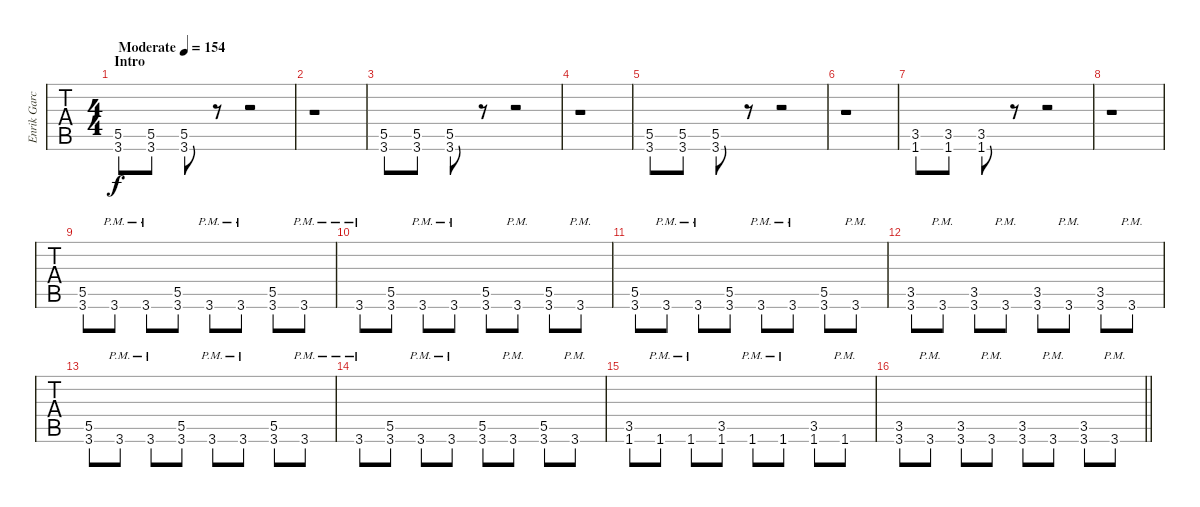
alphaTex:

\track ("Enrik García - Rythm Guitar" "Enrik Garc") {instrument distortionguitar}
\staff {tabs}
\tuning (Eb4 Bb3 Gb3 Db3 Ab2 Eb2) {hide}
\ts (4 4)
\section ("" "Intro")
\tempo (154 "Moderate")
\clef g2
\ks c
(5.5 3.6).8{dy f instrument distortionguitar} (5.5 3.6).8 (5.5 3.6).8 r.8 r.2 |
r.1 |
(5.5 3.6).8 (5.5 3.6).8 (5.5 3.6).8 r.8 r.2 |
r.1 |
(5.5 3.6).8 (5.5 3.6).8 (5.5 3.6).8 r.8 r.2 |
r.1 |
(3.5 1.6).8 (3.5 1.6).8 (3.5 1.6).8 r.8 r.2 |
r.1 |
(5.5 3.6).8 3.6{pm}.8 3.6{pm}.8 (5.5 3.6).8 3.6{pm}.8 3.6{pm}.8 (5.5 3.6).8 3.6{pm}.8 |
3.6{pm}.8 (5.5 3.6).8 3.6{pm}.8 3.6{pm}.8 (5.5 3.6).8 3.6{pm}.8 (5.5 3.6).8 3.6{pm}.8 |
(5.5 3.6).8 3.6{pm}.8 3.6{pm}.8 (5.5 3.6).8 3.6{pm}.8 3.6{pm}.8 (5.5 3.6).8 3.6{pm}.8 |
(3.5 3.6).8 3.6{pm}.8 (3.5 3.6).8 3.6{pm}.8 (3.5 3.6).8 3.6{pm}.8 (3.5 3.6).8 3.6{pm}.8 |
(5.5 3.6).8 3.6{pm}.8 3.6{pm}.8 (5.5 3.6).8 3.6{pm}.8 3.6{pm}.8 (5.5 3.6).8 3.6{pm}.8 |
3.6{pm}.8 (5.5 3.6).8 3.6{pm}.8 3.6{pm}.8 (5.5 3.6).8 3.6{pm}.8 (5.5 3.6).8 3.6{pm}.8 |
(3.5 1.6).8 1.6{pm}.8 1.6{pm}.8 (3.5 1.6).8 1.6{pm}.8 1.6{pm}.8 (3.5 1.6).8 1.6{pm}.8 |
\barLineRight lightlight
(3.5 3.6).8 3.6{pm}.8 (3.5 3.6).8 3.6{pm}.8 (3.5 3.6).8 3.6{pm}.8 (3.5 3.6).8 3.6{pm}.8
